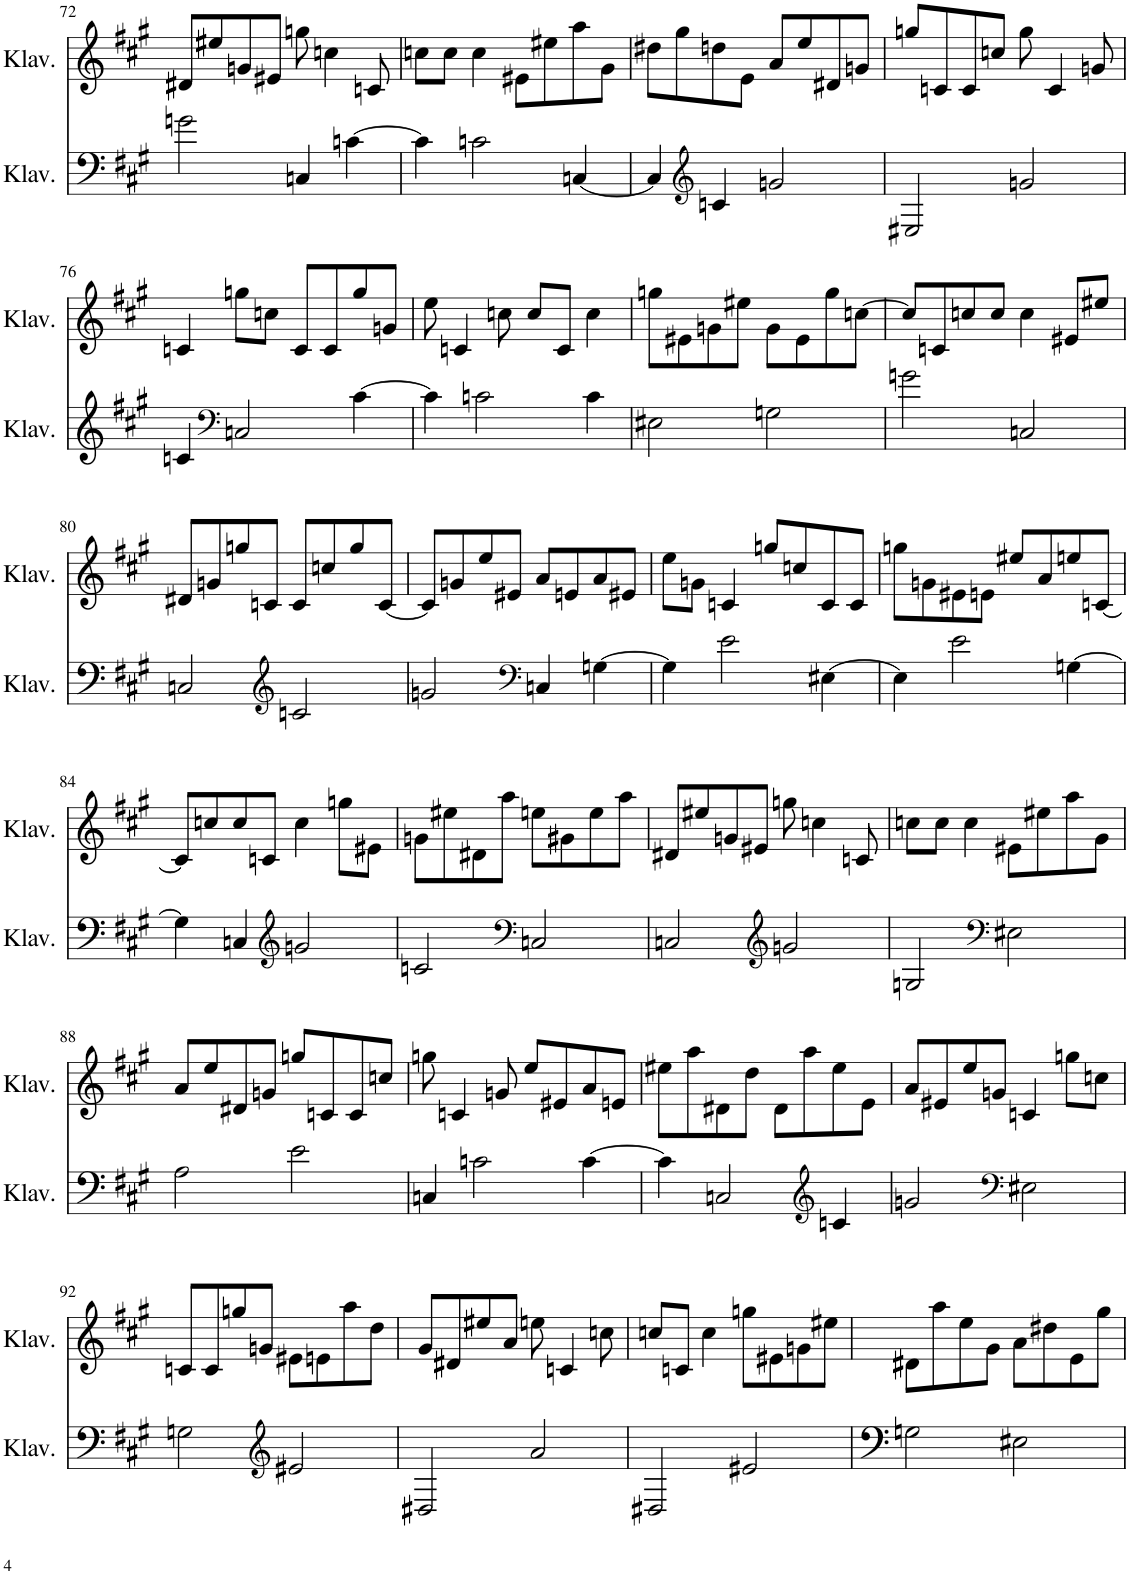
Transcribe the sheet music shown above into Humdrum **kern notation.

**kern	**kern
*part2	*part1
*staff2	*staff1
*I"Klavier	*I"Klavier
*I'Klav.	*I'Klav.
!!LO:PB:g=z
*clefG2	*clefG2
*k[f#c#g#]	*k[f#c#g#]
*M4/4	*M4/4
=72	=72
2gn\	8d#X/L
.	8ee#X/
.	8gn/
.	8e#X/J
4Cn/	8ggn\
.	4ccn\
[4cn\	.
.	8cn/
=73	=73
4c\]	8ccn\L
.	8cc\J
2cn\	4cc\
.	8e#X\L
.	8ee#X\
[4Cn/	8aa\
.	8g#\J
=74	=74
4C/]	8dd#X\L
.	8gg#\
*clefG2	*
4cn/	8ddn\
.	8e\J
2gn/	8a/L
.	8ee/
.	8d#X/
.	8gn/J
=75	=75
2E#X/	8ggn/L
.	8cn/
.	8c/
.	8ccn/J
2gn/	8gg\
.	4c/
.	8gn/
!!LO:LB:g=z
=76	=76
4cn/	4cn/
*clefF4	*
2Cn/	8ggn\L
.	8ccn\J
.	8c/L
.	8c/
[4c\	8gg/
.	8gn/J
=77	=77
4c\]	8ee\
.	4cn/
2cn\	.
.	8ccn\
.	8cc/L
.	8c/J
4c\	4cc\
=78	=78
2E#X\	8ggn\L
.	8e#X\
.	8gn\
.	8ee#X\J
2Gn\	8g\L
.	8e#\
.	8gg\
.	[8ccn\J
=79	=79
2gn\	8cc/L]
.	8cn/
.	8ccn/
.	8cc/J
2Cn/	4cc\
.	8e#X/L
.	8ee#X/J
!!LO:LB:g=z
=80	=80
2Cn/	8d#X/L
.	8gn/
.	8ggn/
.	8cn/J
*clefG2	*
2cn/	8c/L
.	8ccn/
.	8gg/
.	[8c/J
=81	=81
2gn/	8c/L]
.	8gn/
.	8ee/
.	8e#X/J
*clefF4	*
4Cn/	8a/L
.	8en/
[4Gn\	8a/
.	8e#X/J
=82	=82
4G\]	8ee\L
.	8gn\J
2e\	4cn/
.	8ggn/L
.	8ccn/
[4E#X\	8c/
.	8c/J
=83	=83
4E#\]	8ggn\L
.	8gn\
2e\	8e#X\
.	8en\J
.	8ee#X/L
.	8a/
[4Gn\	8een/
.	[8cn/J
!!LO:LB:g=z
=84	=84
4G\]	8c/L]
.	8ccn/
4Cn/	8cc/
.	8cn/J
*clefG2	*
2gn/	4cc\
.	8ggn\L
.	8e#X\J
=85	=85
2cn/	8gn\L
.	8ee#X\
.	8d#X\
.	8aa\J
*clefF4	*
2Cn/	8een\L
.	8g#X\
.	8ee\
.	8aa\J
=86	=86
2Cn/	8d#X/L
.	8ee#X/
.	8gn/
.	8e#X/J
*clefG2	*
2gn/	8ggn\
.	4ccn\
.	8cn/
=87	=87
2Gn/	8ccn\L
.	8cc\J
.	4cc\
*clefF4	*
2E#X\	8e#X\L
.	8ee#X\
.	8aa\
.	8g#\J
!!LO:LB:g=z
=88	=88
2A\	8a/L
.	8ee/
.	8d#X/
.	8gn/J
2e\	8ggn/L
.	8cn/
.	8c/
.	8ccn/J
=89	=89
4Cn/	8ggn\
.	4cn/
2cn\	.
.	8gn/
.	8ee/L
.	8e#X/
[4c\	8a/
.	8en/J
=90	=90
4c\]	8ee#X\L
.	8aa\
2Cn/	8d#X\
.	8dd\J
.	8d#\L
.	8aa\
*clefG2	*
4cn/	8ee#\
.	8e\J
=91	=91
2gn/	8a/L
.	8e#X/
.	8ee/
.	8gn/J
*clefF4	*
2E#X\	4cn/
.	8ggn\L
.	8ccn\J
!!LO:LB:g=z
=92	=92
2Gn\	8cn/L
.	8c/
.	8ggn/
.	8gn/J
*clefG2	*
2e#X/	8e#X\L
.	8en\
.	8aa\
.	8dd\J
=93	=93
2D#X/	8g#/L
.	8d#X/
.	8ee#X/
.	8a/J
2a/	8een\
.	4cn/
.	8ccn\
=94	=94
2D#X/	8ccn/L
.	8cn/J
.	4cc\
2e#X/	8ggn\L
.	8e#X\
.	8gn\
.	8ee#X\J
=95	=95
2Gn\	8d#X\L
.	8aa\
.	8ee\
.	8g#\J
2E#X\	8a\L
.	8dd#X\
.	8e\
.	8gg#\J
=	=
*-	*-
